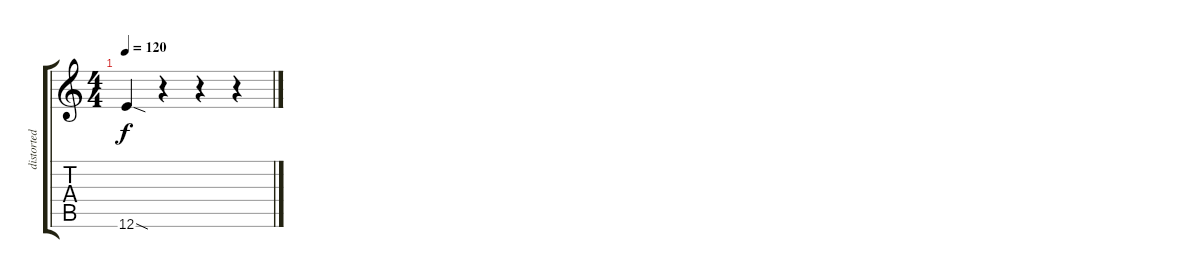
\track ("distorted guitar" "distorted ") {instrument distortionguitar}
\staff {score tabs}
\tuning (E4 B3 G3 D3 A2 E2) {hide}
\ts (4 4)
\tempo 120
\clef g2
\ks c
12.6{sod}.4{dy f} r.4 r.4 r.4
